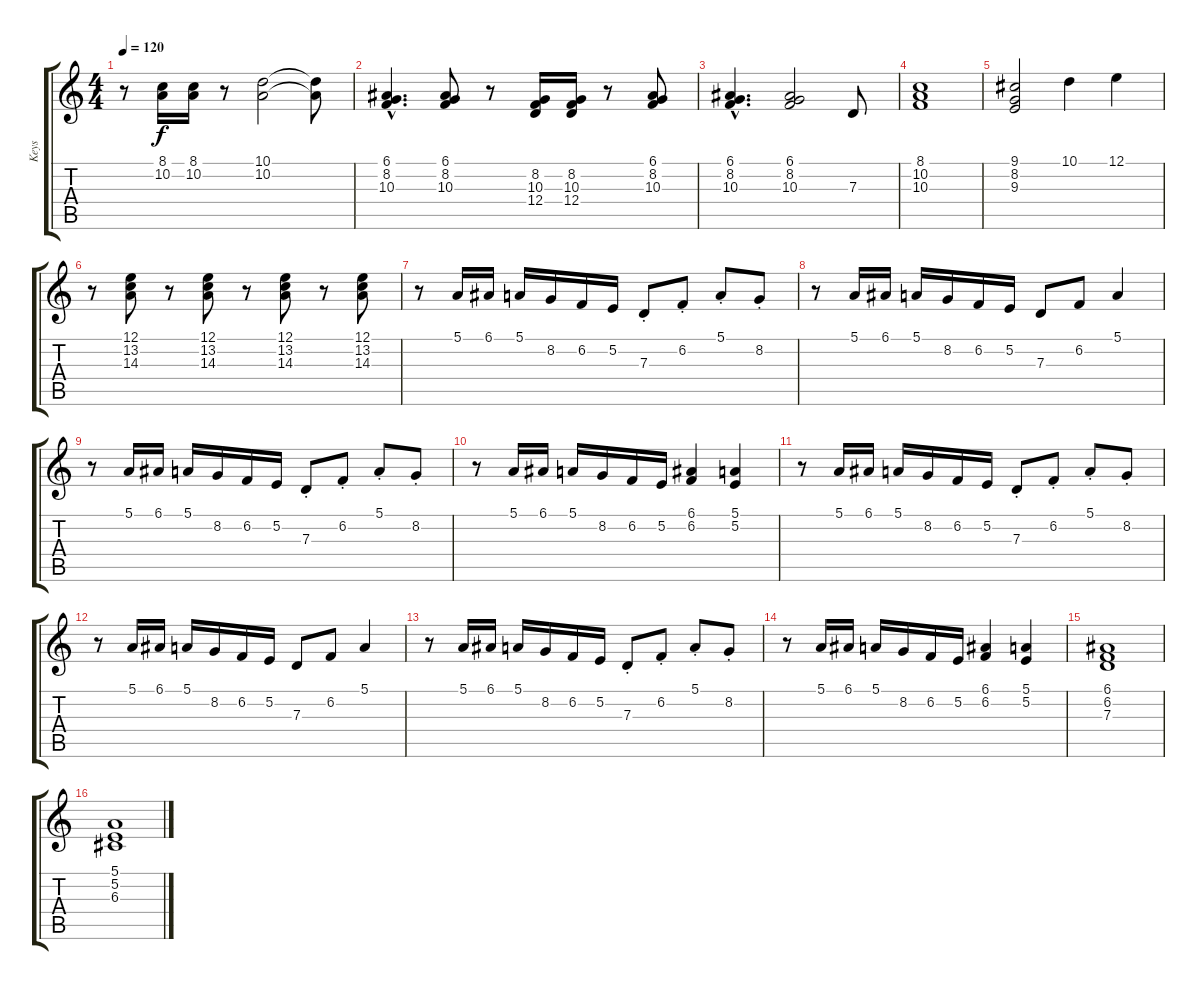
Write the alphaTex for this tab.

\track ("Keys" "Keys") {instrument percussiveorgan}
\staff {score tabs}
\tuning (E4 B3 G3 D3 A2 E2) {hide}
\ts (4 4)
\tempo 120
\clef g2
\ks c
r.8{dy f} (8.1 10.2).16 (8.1 10.2).16 r.8 (10.1 10.2).2 (10.1{t} 10.2{t}).8 |
(6.1{hac} 8.2{hac} 10.3{hac}).4{d} (6.1 8.2 10.3).8 r.8 (8.2 10.3 12.4).16 (8.2 10.3 12.4).16 r.8 (6.1 8.2 10.3).8 |
(6.1{hac} 8.2{hac} 10.3{hac}).4{d} (6.1 8.2 10.3).2 7.3.8 |
(8.1 10.2 10.3).1 |
(9.1 8.2 9.3).2 10.1.4 12.1.4 |
r.8 (12.1 13.2 14.3).8 r.8 (12.1 13.2 14.3).8 r.8 (12.1 13.2 14.3).8 r.8 (12.1 13.2 14.3).8 |
r.8 5.1.16 6.1.16 5.1.16 8.2.16 6.2.16 5.2.16 7.3{st}.8 6.2{st}.8 5.1{st}.8 8.2{st}.8 |
r.8 5.1.16 6.1.16 5.1.16 8.2.16 6.2.16 5.2.16 7.3.8 6.2.8 5.1.4 |
r.8 5.1.16 6.1.16 5.1.16 8.2.16 6.2.16 5.2.16 7.3{st}.8 6.2{st}.8 5.1{st}.8 8.2{st}.8 |
r.8 5.1.16 6.1.16 5.1.16 8.2.16 6.2.16 5.2.16 (6.1 6.2).4 (5.1 5.2).4 |
r.8 5.1.16 6.1.16 5.1.16 8.2.16 6.2.16 5.2.16 7.3{st}.8 6.2{st}.8 5.1{st}.8 8.2{st}.8 |
r.8 5.1.16 6.1.16 5.1.16 8.2.16 6.2.16 5.2.16 7.3.8 6.2.8 5.1.4 |
r.8 5.1.16 6.1.16 5.1.16 8.2.16 6.2.16 5.2.16 7.3{st}.8 6.2{st}.8 5.1{st}.8 8.2{st}.8 |
r.8 5.1.16 6.1.16 5.1.16 8.2.16 6.2.16 5.2.16 (6.1 6.2).4 (5.1 5.2).4 |
(6.1 6.2 7.3).1 |
(5.1 5.2 6.3).1
